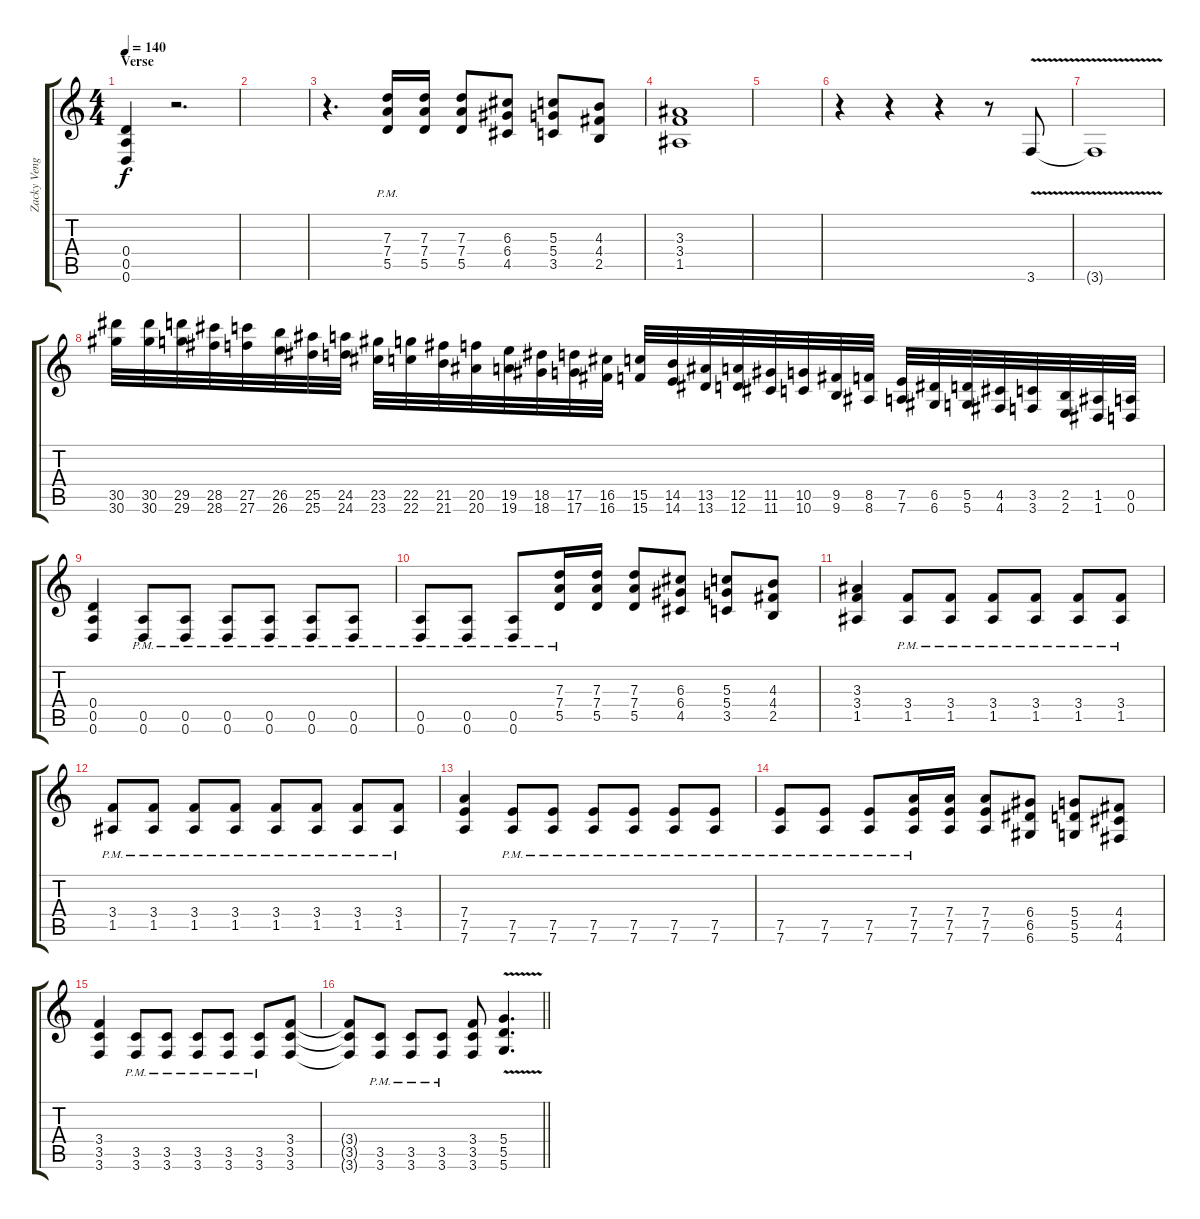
\track ("Zacky Vengeance" "Zacky Veng") {instrument distortionguitar}
\staff {score tabs}
\tuning (E4 B3 G3 D3 A2 D2) {hide}
\ts (4 4)
\section ("" "Verse")
\tempo 140
\clef g2
\ks c
(0.4 0.5 0.6).4{dy f} r.2{d} |
|
r.4{d} (7.3{pm} 7.4{pm} 5.5{pm}).16 (7.3 7.4 5.5).16 (7.3 7.4 5.5).8 (6.3 6.4 4.5).8 (5.3 5.4 3.5).8 (4.3 4.4 2.5).8 |
(3.3 3.4 1.5).1 |
|
r.4 r.4 r.4 r.8 3.6{v}.8 |
3.6{t}.1 |
(30.5 30.6).32{instrument guitarfretnoise} (30.5 30.6).32 (29.5 29.6).32 (28.5 28.6).32 (27.5 27.6).32 (26.5 26.6).32 (25.5 25.6).32 (24.5 24.6).32 (23.5 23.6).32 (22.5 22.6).32 (21.5 21.6).32 (20.5 20.6).32 (19.5 19.6).32 (18.5 18.6).32 (17.5 17.6).32 (16.5 16.6).32 (15.5 15.6).32 (14.5 14.6).32 (13.5 13.6).32 (12.5 12.6).32 (11.5 11.6).32 (10.5 10.6).32 (9.5 9.6).32 (8.5 8.6).32 (7.5 7.6).32 (6.5 6.6).32 (5.5 5.6).32 (4.5 4.6).32 (3.5 3.6).32 (2.5 2.6).32 (1.5 1.6).32 (0.5 0.6).32 |
(0.4 0.5 0.6).4{instrument distortionguitar} (0.5{pm} 0.6{pm}).8 (0.5{pm} 0.6{pm}).8 (0.5{pm} 0.6{pm}).8 (0.5{pm} 0.6{pm}).8 (0.5{pm} 0.6{pm}).8 (0.5{pm} 0.6{pm}).8 |
(0.5{pm} 0.6{pm}).8 (0.5{pm} 0.6{pm}).8 (0.5{pm} 0.6{pm}).8 (7.3{pm} 7.4{pm} 5.5{pm}).16 (7.3 7.4 5.5).16 (7.3 7.4 5.5).8 (6.3 6.4 4.5).8 (5.3 5.4 3.5).8 (4.3 4.4 2.5).8 |
(3.3 3.4 1.5).4 (3.4{pm} 1.5{pm}).8 (3.4{pm} 1.5{pm}).8 (3.4{pm} 1.5{pm}).8 (3.4{pm} 1.5{pm}).8 (3.4{pm} 1.5{pm}).8 (3.4{pm} 1.5{pm}).8 |
(3.4{pm} 1.5{pm}).8 (3.4{pm} 1.5{pm}).8 (3.4{pm} 1.5{pm}).8 (3.4{pm} 1.5{pm}).8 (3.4{pm} 1.5{pm}).8 (3.4{pm} 1.5{pm}).8 (3.4{pm} 1.5{pm}).8 (3.4{pm} 1.5{pm}).8 |
(7.4 7.5 7.6).4 (7.5{pm} 7.6{pm}).8 (7.5{pm} 7.6{pm}).8 (7.5{pm} 7.6{pm}).8 (7.5{pm} 7.6{pm}).8 (7.5{pm} 7.6{pm}).8 (7.5{pm} 7.6{pm}).8 |
(7.5{pm} 7.6{pm}).8 (7.5{pm} 7.6{pm}).8 (7.5{pm} 7.6{pm}).8 (7.4{pm} 7.5{pm} 7.6{pm}).16 (7.4 7.5 7.6).16 (7.4 7.5 7.6).8 (6.4 6.5 6.6).8 (5.4 5.5 5.6).8 (4.4 4.5 4.6).8 |
(3.4 3.5 3.6).4 (3.5{pm} 3.6{pm}).8 (3.5{pm} 3.6{pm}).8 (3.5{pm} 3.6{pm}).8 (3.5{pm} 3.6{pm}).8 (3.5{pm} 3.6{pm}).8 (3.4 3.5 3.6).8 |
\barLineRight lightlight
(3.4{t} 3.5{t} 3.6{t}).8 (3.5{pm} 3.6{pm}).8 (3.5{pm} 3.6{pm}).8 (3.5{pm} 3.6{pm}).8 (3.4 3.5 3.6).8 (5.4{v} 5.5{v} 5.6{v}).4{d}
